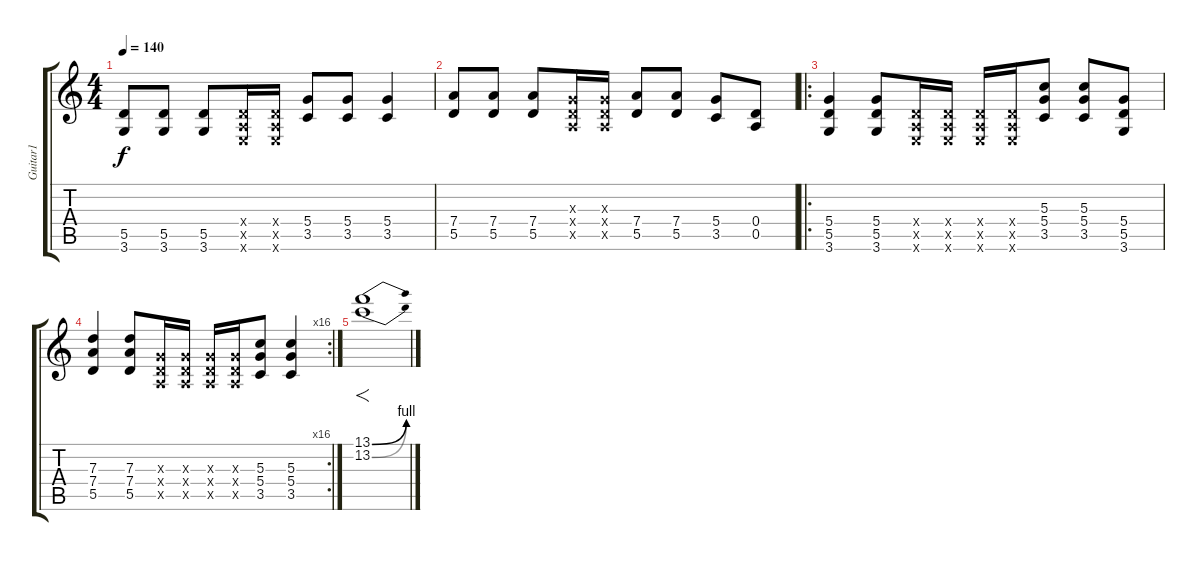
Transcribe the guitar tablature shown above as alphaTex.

\track ("Guitar1" "Guitar1") {instrument overdrivenguitar}
\staff {score tabs}
\tuning (E4 B3 G3 D3 A2 E2) {hide}
\ts (4 4)
\tempo 140
\clef g2
\ks c
(5.5 3.6).8{dy f} (5.5 3.6).8 (5.5 3.6).8 (0.4{x} 0.5{x} 0.6{x}).16 (0.4{x} 0.5{x} 0.6{x}).16 (5.4 3.5).8 (5.4 3.5).8 (5.4 3.5).4 |
(7.4 5.5).8 (7.4 5.5).8 (7.4 5.5).8 (0.3{x} 0.4{x} 0.5{x}).16 (0.3{x} 0.4{x} 0.5{x}).16 (7.4 5.5).8 (7.4 5.5).8 (5.4 3.5).8 (0.4 0.5).8 |
\ro
(5.4 5.5 3.6).4 (5.4 5.5 3.6).8 (0.4{x} 0.5{x} 0.6{x}).16 (0.4{x} 0.5{x} 0.6{x}).16 (0.4{x} 0.5{x} 0.6{x}).16 (0.4{x} 0.5{x} 0.6{x}).16 (5.3 5.4 3.5).8 (5.3 5.4 3.5).8 (5.4 5.5 3.6).8 |
\rc 16
(7.3 7.4 5.5).4 (7.3 7.4 5.5).8 (0.3{x} 0.4{x} 0.5{x}).16 (0.3{x} 0.4{x} 0.5{x}).16 (0.3{x} 0.4{x} 0.5{x}).16 (0.3{x} 0.4{x} 0.5{x}).16 (5.3 5.4 3.5).8 (5.3 5.4 3.5).4 |
(13.1{be (bend 0 0 60 4)} 13.2{be (bend 0 0 60 4)}).1{f}
